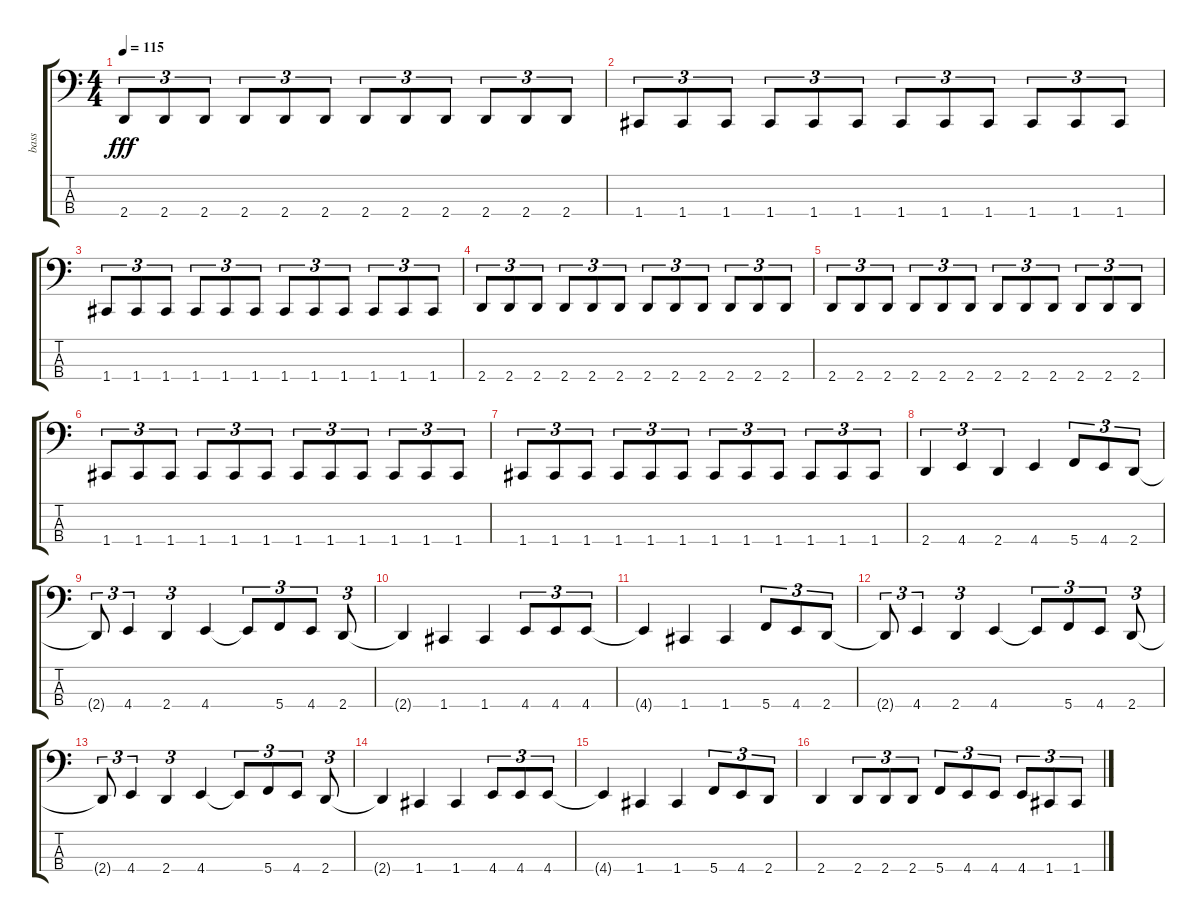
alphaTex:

\track ("bass" "bass") {instrument electricbassfinger}
\staff {score tabs}
\tuning (F2 C2 G1 C1) {hide}
\ts (4 4)
\tempo 115
\clef f4
\ks c
2.4.8{tu (3 2) dy fff} 2.4.8{tu (3 2)} 2.4.8{tu (3 2)} 2.4.8{tu (3 2)} 2.4.8{tu (3 2)} 2.4.8{tu (3 2)} 2.4.8{tu (3 2)} 2.4.8{tu (3 2)} 2.4.8{tu (3 2)} 2.4.8{tu (3 2)} 2.4.8{tu (3 2)} 2.4.8{tu (3 2)} |
1.4.8{tu (3 2)} 1.4.8{tu (3 2)} 1.4.8{tu (3 2)} 1.4.8{tu (3 2)} 1.4.8{tu (3 2)} 1.4.8{tu (3 2)} 1.4.8{tu (3 2)} 1.4.8{tu (3 2)} 1.4.8{tu (3 2)} 1.4.8{tu (3 2)} 1.4.8{tu (3 2)} 1.4.8{tu (3 2)} |
1.4.8{tu (3 2)} 1.4.8{tu (3 2)} 1.4.8{tu (3 2)} 1.4.8{tu (3 2)} 1.4.8{tu (3 2)} 1.4.8{tu (3 2)} 1.4.8{tu (3 2)} 1.4.8{tu (3 2)} 1.4.8{tu (3 2)} 1.4.8{tu (3 2)} 1.4.8{tu (3 2)} 1.4.8{tu (3 2)} |
2.4.8{tu (3 2)} 2.4.8{tu (3 2)} 2.4.8{tu (3 2)} 2.4.8{tu (3 2)} 2.4.8{tu (3 2)} 2.4.8{tu (3 2)} 2.4.8{tu (3 2)} 2.4.8{tu (3 2)} 2.4.8{tu (3 2)} 2.4.8{tu (3 2)} 2.4.8{tu (3 2)} 2.4.8{tu (3 2)} |
2.4.8{tu (3 2)} 2.4.8{tu (3 2)} 2.4.8{tu (3 2)} 2.4.8{tu (3 2)} 2.4.8{tu (3 2)} 2.4.8{tu (3 2)} 2.4.8{tu (3 2)} 2.4.8{tu (3 2)} 2.4.8{tu (3 2)} 2.4.8{tu (3 2)} 2.4.8{tu (3 2)} 2.4.8{tu (3 2)} |
1.4.8{tu (3 2)} 1.4.8{tu (3 2)} 1.4.8{tu (3 2)} 1.4.8{tu (3 2)} 1.4.8{tu (3 2)} 1.4.8{tu (3 2)} 1.4.8{tu (3 2)} 1.4.8{tu (3 2)} 1.4.8{tu (3 2)} 1.4.8{tu (3 2)} 1.4.8{tu (3 2)} 1.4.8{tu (3 2)} |
1.4.8{tu (3 2)} 1.4.8{tu (3 2)} 1.4.8{tu (3 2)} 1.4.8{tu (3 2)} 1.4.8{tu (3 2)} 1.4.8{tu (3 2)} 1.4.8{tu (3 2)} 1.4.8{tu (3 2)} 1.4.8{tu (3 2)} 1.4.8{tu (3 2)} 1.4.8{tu (3 2)} 1.4.8{tu (3 2)} |
2.4.4{tu (3 2)} 4.4.4{tu (3 2)} 2.4.4{tu (3 2)} 4.4.4 5.4.8{tu (3 2)} 4.4.8{tu (3 2)} 2.4.8{tu (3 2)} |
2.4{t}.8{tu (3 2)} 4.4.4{tu (3 2)} 2.4.4{tu (3 2)} 4.4.4 4.4{t}.8{tu (3 2)} 5.4.8{tu (3 2)} 4.4.8{tu (3 2)} 2.4.8{tu (3 2)} |
2.4{t}.4 1.4.4 1.4.4 4.4.8{tu (3 2)} 4.4.8{tu (3 2)} 4.4.8{tu (3 2)} |
4.4{t}.4 1.4.4 1.4.4 5.4.8{tu (3 2)} 4.4.8{tu (3 2)} 2.4.8{tu (3 2)} |
2.4{t}.8{tu (3 2)} 4.4.4{tu (3 2)} 2.4.4{tu (3 2)} 4.4.4 4.4{t}.8{tu (3 2)} 5.4.8{tu (3 2)} 4.4.8{tu (3 2)} 2.4.8{tu (3 2)} |
2.4{t}.8{tu (3 2)} 4.4.4{tu (3 2)} 2.4.4{tu (3 2)} 4.4.4 4.4{t}.8{tu (3 2)} 5.4.8{tu (3 2)} 4.4.8{tu (3 2)} 2.4.8{tu (3 2)} |
2.4{t}.4 1.4.4 1.4.4 4.4.8{tu (3 2)} 4.4.8{tu (3 2)} 4.4.8{tu (3 2)} |
4.4{t}.4 1.4.4 1.4.4 5.4.8{tu (3 2)} 4.4.8{tu (3 2)} 2.4.8{tu (3 2)} |
2.4.4 2.4.8{tu (3 2)} 2.4.8{tu (3 2)} 2.4.8{tu (3 2)} 5.4.8{tu (3 2)} 4.4.8{tu (3 2)} 4.4.8{tu (3 2)} 4.4.8{tu (3 2)} 1.4.8{tu (3 2)} 1.4.8{tu (3 2)}
